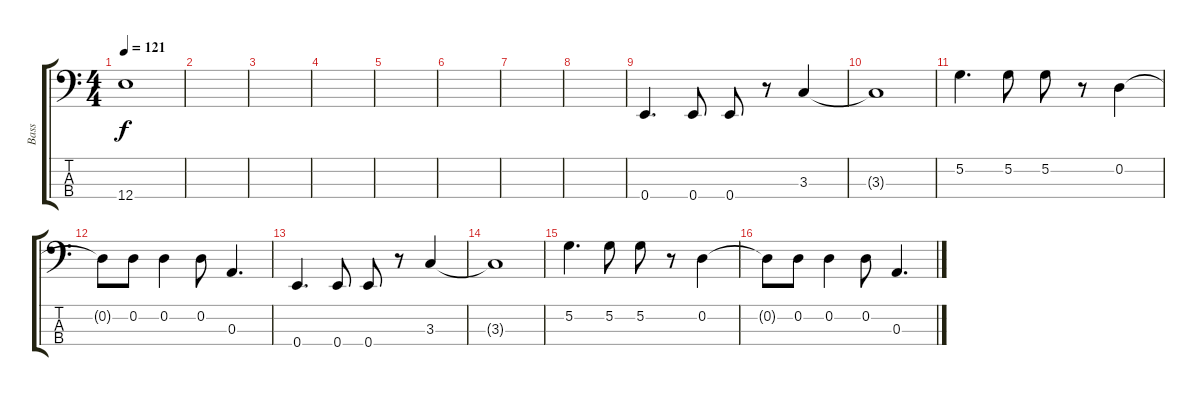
\track ("Bass" "Bass") {instrument electricbassfinger}
\staff {score tabs}
\tuning (G2 D2 A1 E1) {hide}
\ts (4 4)
\tempo 121
\clef f4
\ks c
12.4.1{dy f} |
|
|
|
|
|
|
|
0.4.4{d} 0.4.8 0.4.8 r.8 3.3.4 |
3.3{t}.1 |
5.2.4{d} 5.2.8 5.2.8 r.8 0.2.4 |
0.2{t}.8 0.2.8 0.2.4 0.2.8 0.3.4{d} |
0.4.4{d} 0.4.8 0.4.8 r.8 3.3.4 |
3.3{t}.1 |
5.2.4{d} 5.2.8 5.2.8 r.8 0.2.4 |
0.2{t}.8 0.2.8 0.2.4 0.2.8 0.3.4{d}
